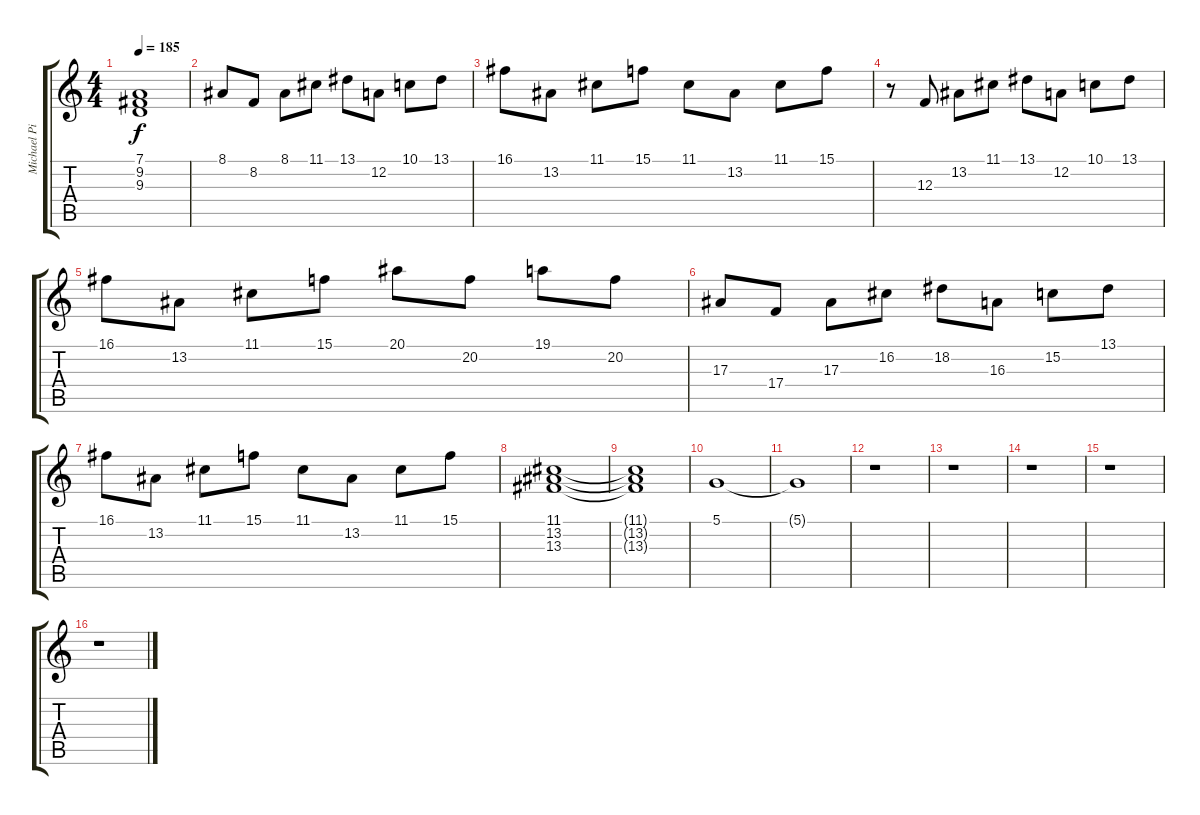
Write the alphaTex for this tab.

\track ("Michael Pinnella " "Michael Pi") {instrument brightacousticpiano}
\staff {score tabs}
\tuning (D4 A3 F3 C3 G2 D2) {hide}
\ts (4 4)
\tempo 185
\clef g2
\ks c
(7.1{t} 9.2{t} 9.3{t}).1{dy f} |
8.1.8 8.2.8 8.1.8 11.1.8 13.1.8 12.2.8 10.1.8 13.1.8 |
16.1.8 13.2.8 11.1.8 15.1.8 11.1.8 13.2.8 11.1.8 15.1.8 |
r.8 12.3.8 13.2.8 11.1.8 13.1.8 12.2.8 10.1.8 13.1.8 |
16.1.8 13.2.8 11.1.8 15.1.8 20.1.8 20.2.8 19.1.8 20.2.8 |
17.3.8 17.4.8 17.3.8 16.2.8 18.2.8 16.3.8 15.2.8 13.1.8 |
16.1.8 13.2.8 11.1.8 15.1.8 11.1.8 13.2.8 11.1.8 15.1.8 |
(11.1 13.2 13.3).1 |
(11.1{t} 13.2{t} 13.3{t}).1 |
5.1.1 |
5.1{t}.1 |
r.1 |
r.1 |
r.1 |
r.1 |
r.1
